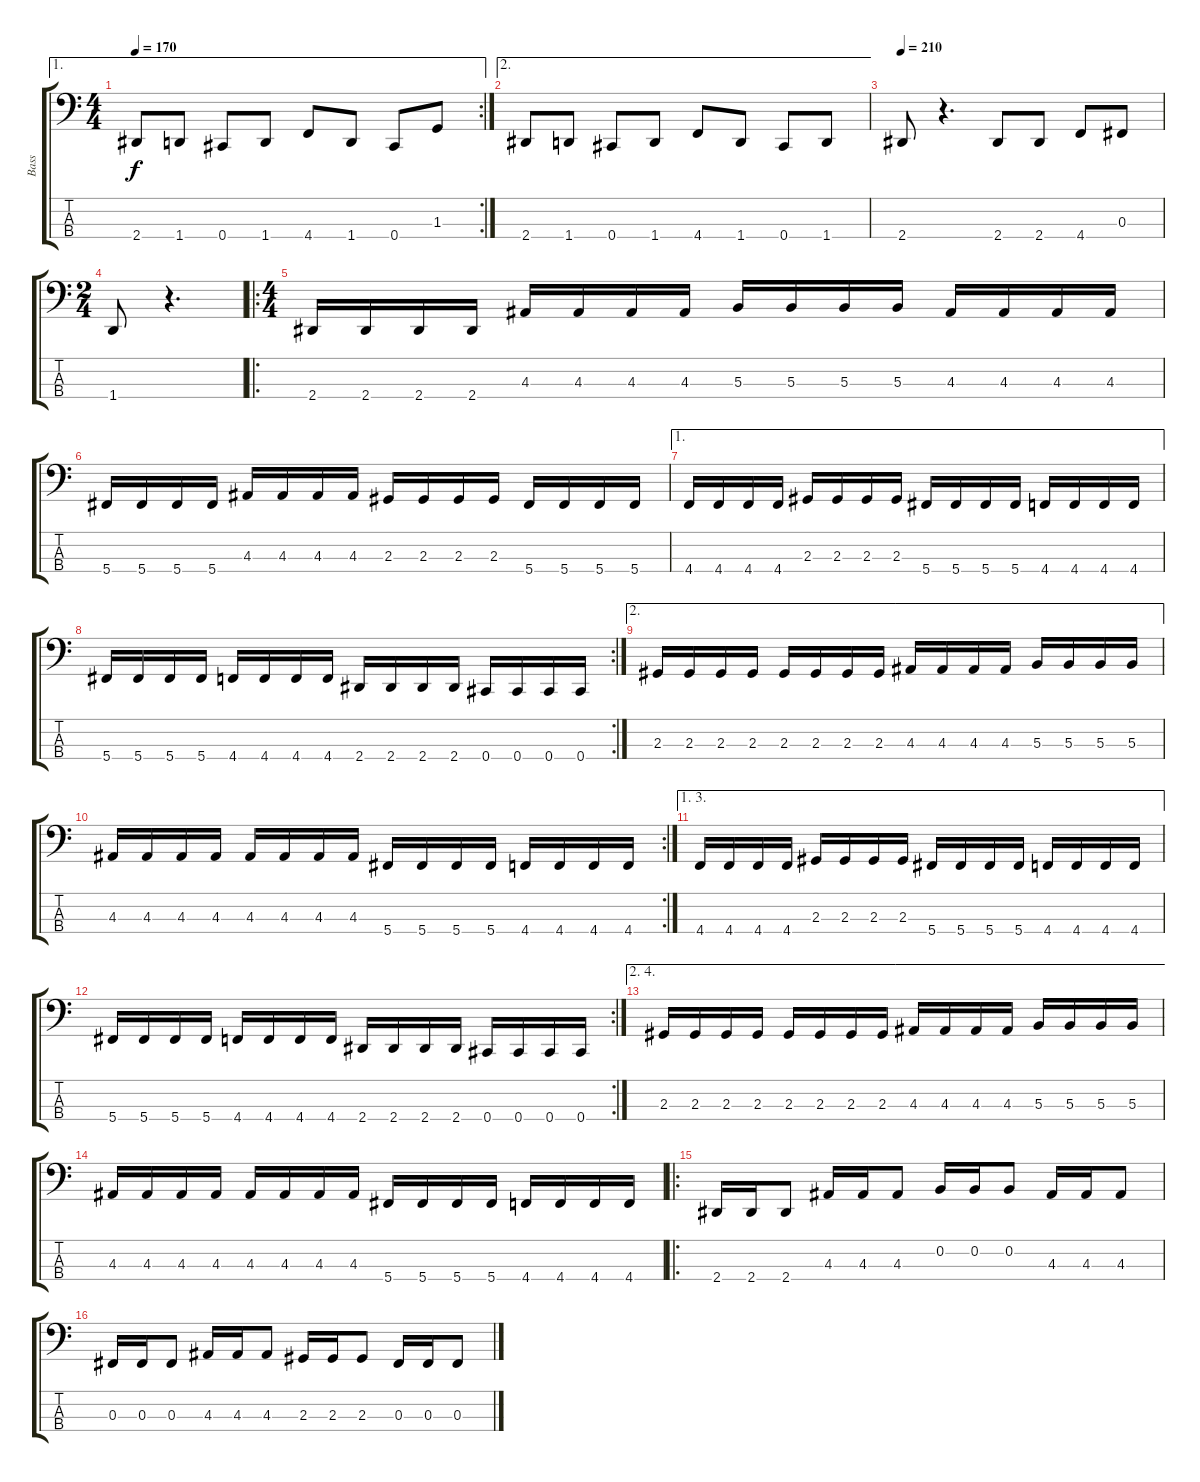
\track ("Bass" "Bass") {instrument electricbassfinger}
\staff {score tabs}
\tuning (E2 B1 Gb1 Db1) {hide}
\ae 1
\rc 2
\ts (4 4)
\tempo 170
\clef f4
\ks c
2.4.8{dy f} 1.4.8 0.4.8 1.4.8 4.4.8 1.4.8 0.4.8 1.3.8 |
\ae 2
2.4.8 1.4.8 0.4.8 1.4.8 4.4.8 1.4.8 0.4.8 1.4.8 |
\tempo 210
2.4.8 r.4{d} 2.4.8 2.4.8 4.4.8 0.3.8 |
\ts (2 4)
1.4.8 r.4{d} |
\ro
\ts (4 4)
2.4.16 2.4.16 2.4.16 2.4.16 4.3.16 4.3.16 4.3.16 4.3.16 5.3.16 5.3.16 5.3.16 5.3.16 4.3.16 4.3.16 4.3.16 4.3.16 |
5.4.16 5.4.16 5.4.16 5.4.16 4.3.16 4.3.16 4.3.16 4.3.16 2.3.16 2.3.16 2.3.16 2.3.16 5.4.16 5.4.16 5.4.16 5.4.16 |
\ae 1
4.4.16 4.4.16 4.4.16 4.4.16 2.3.16 2.3.16 2.3.16 2.3.16 5.4.16 5.4.16 5.4.16 5.4.16 4.4.16 4.4.16 4.4.16 4.4.16 |
\rc 2
5.4.16 5.4.16 5.4.16 5.4.16 4.4.16 4.4.16 4.4.16 4.4.16 2.4.16 2.4.16 2.4.16 2.4.16 0.4.16 0.4.16 0.4.16 0.4.16 |
\ae 2
2.3.16 2.3.16 2.3.16 2.3.16 2.3.16 2.3.16 2.3.16 2.3.16 4.3.16 4.3.16 4.3.16 4.3.16 5.3.16 5.3.16 5.3.16 5.3.16 |
\rc 2
4.3.16 4.3.16 4.3.16 4.3.16 4.3.16 4.3.16 4.3.16 4.3.16 5.4.16 5.4.16 5.4.16 5.4.16 4.4.16 4.4.16 4.4.16 4.4.16 |
\ae (1 3)
4.4.16 4.4.16 4.4.16 4.4.16 2.3.16 2.3.16 2.3.16 2.3.16 5.4.16 5.4.16 5.4.16 5.4.16 4.4.16 4.4.16 4.4.16 4.4.16 |
\rc 2
5.4.16 5.4.16 5.4.16 5.4.16 4.4.16 4.4.16 4.4.16 4.4.16 2.4.16 2.4.16 2.4.16 2.4.16 0.4.16 0.4.16 0.4.16 0.4.16 |
\ae (2 4)
2.3.16 2.3.16 2.3.16 2.3.16 2.3.16 2.3.16 2.3.16 2.3.16 4.3.16 4.3.16 4.3.16 4.3.16 5.3.16 5.3.16 5.3.16 5.3.16 |
4.3.16 4.3.16 4.3.16 4.3.16 4.3.16 4.3.16 4.3.16 4.3.16 5.4.16 5.4.16 5.4.16 5.4.16 4.4.16 4.4.16 4.4.16 4.4.16 |
\ro
2.4.16 2.4.16 2.4.8 4.3.16 4.3.16 4.3.8 0.2.16 0.2.16 0.2.8 4.3.16 4.3.16 4.3.8 |
0.3.16 0.3.16 0.3.8 4.3.16 4.3.16 4.3.8 2.3.16 2.3.16 2.3.8 0.3.16 0.3.16 0.3.8
